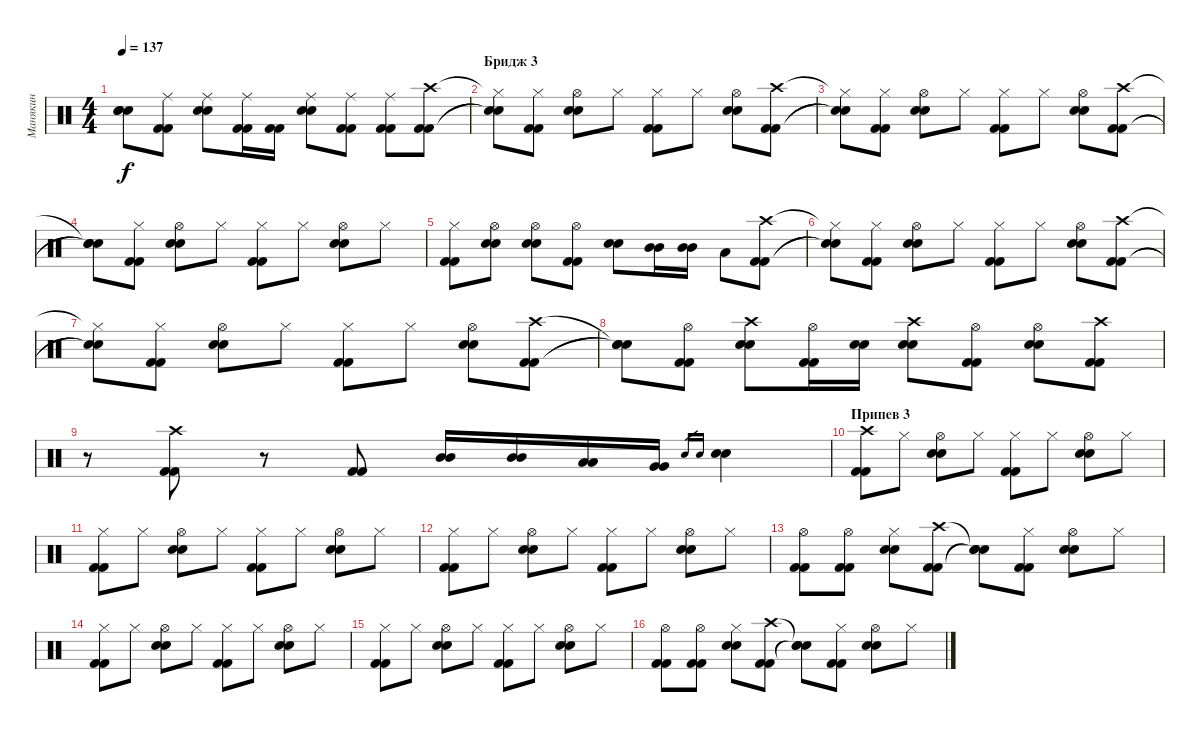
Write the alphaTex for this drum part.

\track ("Манякин" "Манякин") {instrument percussion}
\staff {score}
\articulation defaults
\ts (4 4)
\tempo 137
\clef neutral
\ks c
("Snare (hit)"{t} "Snare (hit)"{t} "Snare (hit)"{t}).8{dy f} ("Ride (middle)" "Kick (hit) 2" "Kick (hit) 2").8 ("Ride (middle)" "Electric Snare (hit)" "Electric Snare (hit)").8 ("Ride (middle)" "Kick (hit) 2" "Kick (hit) 2").16 ("Kick (hit) 2" "Kick (hit) 2").16 ("Ride (middle)" "Electric Snare (hit)" "Electric Snare (hit)").8 ("Ride (middle)" "Kick (hit) 2" "Kick (hit) 2").8 ("Ride (middle)" "Kick (hit) 2" "Kick (hit) 2").8 ("Crash high (hit)" "Kick (hit) 2" "Kick (hit) 2").8 |
\section ("" "Бридж 3")
("Hi-Hat (closed)"{t} "Snare (hit)"{t} "Snare (hit)"{t}).8 ("Hi-Hat (closed)" "Kick (hit) 2" "Kick (hit) 2").8 ("Hi-Hat (open)" "Electric Snare (hit)" "Electric Snare (hit)").8 "Hi-Hat (closed)".8 ("Hi-Hat (closed)" "Kick (hit) 2" "Kick (hit) 2").8 "Hi-Hat (closed)".8 ("Hi-Hat (open)" "Electric Snare (hit)" "Electric Snare (hit)").8 ("Crash high (hit)" "Kick (hit) 2" "Kick (hit) 2").8 |
("Hi-Hat (closed)"{t} "Snare (hit)"{t} "Snare (hit)"{t}).8 ("Hi-Hat (closed)" "Kick (hit) 2" "Kick (hit) 2").8 ("Hi-Hat (open)" "Electric Snare (hit)" "Electric Snare (hit)").8 "Hi-Hat (closed)".8 ("Hi-Hat (closed)" "Kick (hit) 2" "Kick (hit) 2").8 "Hi-Hat (closed)".8 ("Hi-Hat (open)" "Electric Snare (hit)" "Electric Snare (hit)").8 ("Crash high (hit)" "Kick (hit) 2" "Kick (hit) 2").8 |
("Snare (hit)"{t} "Snare (hit)"{t} "Snare (hit)"{t}).8 ("Hi-Hat (closed)" "Kick (hit) 2" "Kick (hit) 2").8 ("Hi-Hat (open)" "Electric Snare (hit)" "Electric Snare (hit)").8 "Hi-Hat (closed)".8 ("Hi-Hat (closed)" "Kick (hit) 2" "Kick (hit) 2").8 "Hi-Hat (closed)".8 ("Hi-Hat (open)" "Electric Snare (hit)" "Electric Snare (hit)").8 "Hi-Hat (closed)".8 |
("Hi-Hat (closed)" "Kick (hit) 2" "Kick (hit) 2").8 ("Hi-Hat (open)" "Electric Snare (hit)" "Electric Snare (hit)").8 ("Hi-Hat (open)" "Electric Snare (hit)" "Electric Snare (hit)").8 ("Hi-Hat (open)" "Kick (hit) 2" "Kick (hit) 2").8 ("Electric Snare (hit)" "Electric Snare (hit)").8 ("Mid Tom (hit)" "Mid Tom (hit)").16 ("Mid Tom (hit)" "Mid Tom (hit)").16 "Low Tom (hit)".8 ("Crash high (hit)" "Kick (hit) 2" "Kick (hit) 2").8 |
("Hi-Hat (closed)"{t} "Snare (hit)"{t} "Snare (hit)"{t}).8 ("Hi-Hat (closed)" "Kick (hit) 2" "Kick (hit) 2").8 ("Hi-Hat (open)" "Electric Snare (hit)" "Electric Snare (hit)").8 "Hi-Hat (closed)".8 ("Hi-Hat (closed)" "Kick (hit) 2" "Kick (hit) 2").8 "Hi-Hat (closed)".8 ("Hi-Hat (open)" "Electric Snare (hit)" "Electric Snare (hit)").8 ("Crash high (hit)" "Kick (hit) 2" "Kick (hit) 2").8 |
("Hi-Hat (closed)"{t} "Snare (hit)"{t} "Snare (hit)"{t}).8 ("Hi-Hat (closed)" "Kick (hit) 2" "Kick (hit) 2").8 ("Hi-Hat (open)" "Electric Snare (hit)" "Electric Snare (hit)").8 "Hi-Hat (closed)".8 ("Hi-Hat (closed)" "Kick (hit) 2" "Kick (hit) 2").8 "Hi-Hat (closed)".8 ("Hi-Hat (open)" "Electric Snare (hit)" "Electric Snare (hit)").8 ("Crash high (hit)" "Kick (hit) 2" "Kick (hit) 2").8 |
("Snare (hit)"{t} "Snare (hit)"{t} "Snare (hit)"{t}).8 ("Hi-Hat (open)" "Kick (hit) 2" "Kick (hit) 2").8 ("Crash high (hit)" "Electric Snare (hit)" "Electric Snare (hit)").8 ("Hi-Hat (open)" "Kick (hit) 2" "Kick (hit) 2").16 ("Electric Snare (hit)" "Electric Snare (hit)").16 ("Crash high (hit)" "Electric Snare (hit)" "Electric Snare (hit)").8 ("Hi-Hat (open)" "Kick (hit) 2" "Kick (hit) 2").8 ("Hi-Hat (open)" "Electric Snare (hit)" "Electric Snare (hit)").8 ("Crash high (hit)" "Kick (hit) 2" "Kick (hit) 2").8 |
r.8 ("Crash high (hit)" "Kick (hit) 2" "Kick (hit) 2").8 r.8 ("Kick (hit) 2" "Kick (hit) 2").8 ("Mid Tom (hit)" "Mid Tom (hit)").16 ("Mid Tom (hit)" "Mid Tom (hit)").16 ("Low Tom (hit)" "Low Tom (hit)").16 ("Very Low Tom (hit)" "Very Low Tom (hit)").16 "Electric Snare (hit)".16{gr} "Electric Snare (hit)".16{gr} ("Electric Snare (hit)" "Electric Snare (hit)").4 |
\section ("" "Припев 3")
("Crash high (hit)" "Kick (hit) 2" "Kick (hit) 2").8 "Hi-Hat (closed)".8 ("Hi-Hat (open)" "Electric Snare (hit)" "Electric Snare (hit)").8 "Hi-Hat (closed)".8 ("Hi-Hat (closed)" "Kick (hit) 2" "Kick (hit) 2").8 "Hi-Hat (closed)".8 ("Hi-Hat (open)" "Electric Snare (hit)" "Electric Snare (hit)").8 "Hi-Hat (closed)".8 |
("Hi-Hat (closed)" "Kick (hit) 2" "Kick (hit) 2").8 "Hi-Hat (closed)".8 ("Hi-Hat (open)" "Electric Snare (hit)" "Electric Snare (hit)").8 "Hi-Hat (closed)".8 ("Hi-Hat (closed)" "Kick (hit) 2" "Kick (hit) 2").8 "Hi-Hat (closed)".8 ("Hi-Hat (open)" "Electric Snare (hit)" "Electric Snare (hit)").8 "Hi-Hat (closed)".8 |
("Hi-Hat (closed)" "Kick (hit) 2" "Kick (hit) 2").8 "Hi-Hat (closed)".8 ("Hi-Hat (open)" "Electric Snare (hit)" "Electric Snare (hit)").8 "Hi-Hat (closed)".8 ("Hi-Hat (closed)" "Kick (hit) 2" "Kick (hit) 2").8 "Hi-Hat (closed)".8 ("Hi-Hat (open)" "Electric Snare (hit)" "Electric Snare (hit)").8 "Hi-Hat (closed)".8 |
("Hi-Hat (open)" "Kick (hit) 2" "Kick (hit) 2").8 ("Hi-Hat (open)" "Kick (hit) 2" "Kick (hit) 2").8 ("Hi-Hat (closed)" "Electric Snare (hit)" "Electric Snare (hit)").8 ("Crash high (hit)" "Kick (hit) 2" "Kick (hit) 2").8 ("Snare (hit)"{t} "Snare (hit)"{t} "Snare (hit)"{t}).8 ("Hi-Hat (closed)" "Kick (hit) 2" "Kick (hit) 2").8 ("Hi-Hat (open)" "Electric Snare (hit)" "Electric Snare (hit)").8 "Hi-Hat (closed)".8 |
("Hi-Hat (closed)" "Kick (hit) 2" "Kick (hit) 2").8 "Hi-Hat (closed)".8 ("Hi-Hat (open)" "Electric Snare (hit)" "Electric Snare (hit)").8 "Hi-Hat (closed)".8 ("Hi-Hat (closed)" "Kick (hit) 2" "Kick (hit) 2").8 "Hi-Hat (closed)".8 ("Hi-Hat (open)" "Electric Snare (hit)" "Electric Snare (hit)").8 "Hi-Hat (closed)".8 |
("Hi-Hat (closed)" "Kick (hit) 2" "Kick (hit) 2").8 "Hi-Hat (closed)".8 ("Hi-Hat (open)" "Electric Snare (hit)" "Electric Snare (hit)").8 "Hi-Hat (closed)".8 ("Hi-Hat (closed)" "Kick (hit) 2" "Kick (hit) 2").8 "Hi-Hat (closed)".8 ("Hi-Hat (open)" "Electric Snare (hit)" "Electric Snare (hit)").8 "Hi-Hat (closed)".8 |
("Hi-Hat (open)" "Kick (hit) 2" "Kick (hit) 2").8 ("Hi-Hat (open)" "Kick (hit) 2" "Kick (hit) 2").8 ("Hi-Hat (closed)" "Electric Snare (hit)" "Electric Snare (hit)").8 ("Crash high (hit)" "Kick (hit) 2" "Kick (hit) 2").8 ("Snare (hit)"{t} "Snare (hit)"{t} "Snare (hit)"{t}).8 ("Hi-Hat (closed)" "Kick (hit) 2" "Kick (hit) 2").8 ("Hi-Hat (open)" "Electric Snare (hit)" "Electric Snare (hit)").8 "Hi-Hat (closed)".8
